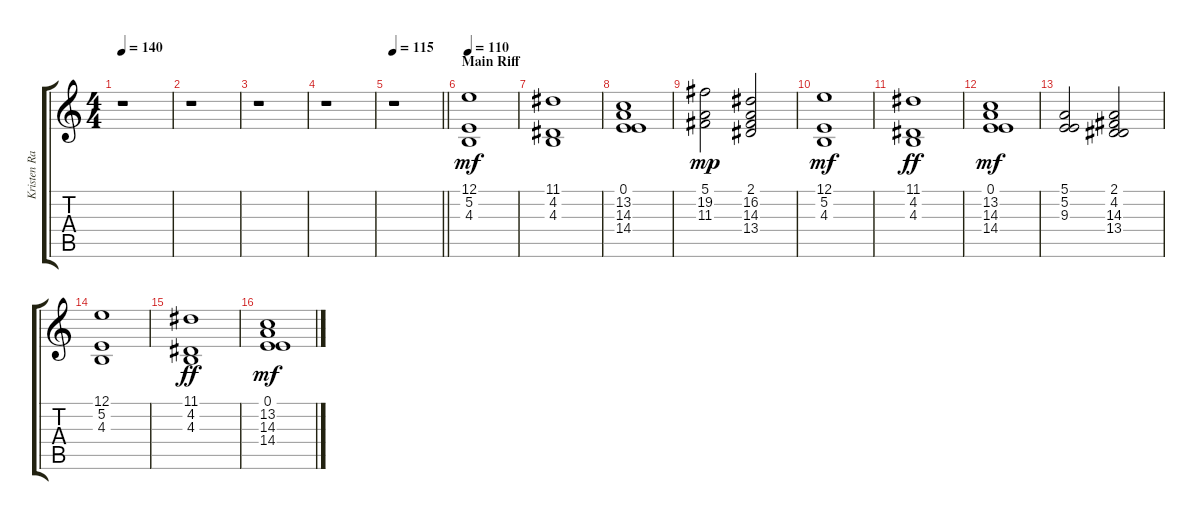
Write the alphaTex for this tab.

\track ("Kristen Randall" "Kristen Ra") {instrument choiraahs}
\staff {score tabs}
\tuning (E4 B3 G3 D3 A2 E2) {hide}
\ts (4 4)
\tempo 140
\clef g2
\ks c
r.1{dy f} |
r.1 |
r.1 |
r.1 |
\tempo 115
\barLineRight lightlight
r.1 |
\section ("" "Main Riff")
\tempo 110
(12.1 5.2 4.3).1{dy mf volume 13 balance 8} |
(11.1 4.2 4.3).1 |
(0.1 13.2 14.3 14.4).1 |
(5.1 19.2 11.3).2{dy mp} (2.1 16.2 14.3 13.4).2 |
(12.1 5.2 4.3).1{dy mf} |
(11.1 4.2 4.3).1{dy ff} |
(0.1 13.2 14.3 14.4).1{dy mf} |
(5.1 5.2 9.3).2 (2.1 4.2 14.3 13.4).2 |
(12.1 5.2 4.3).1 |
(11.1 4.2 4.3).1{dy ff} |
(0.1 13.2 14.3 14.4).1{dy mf}
